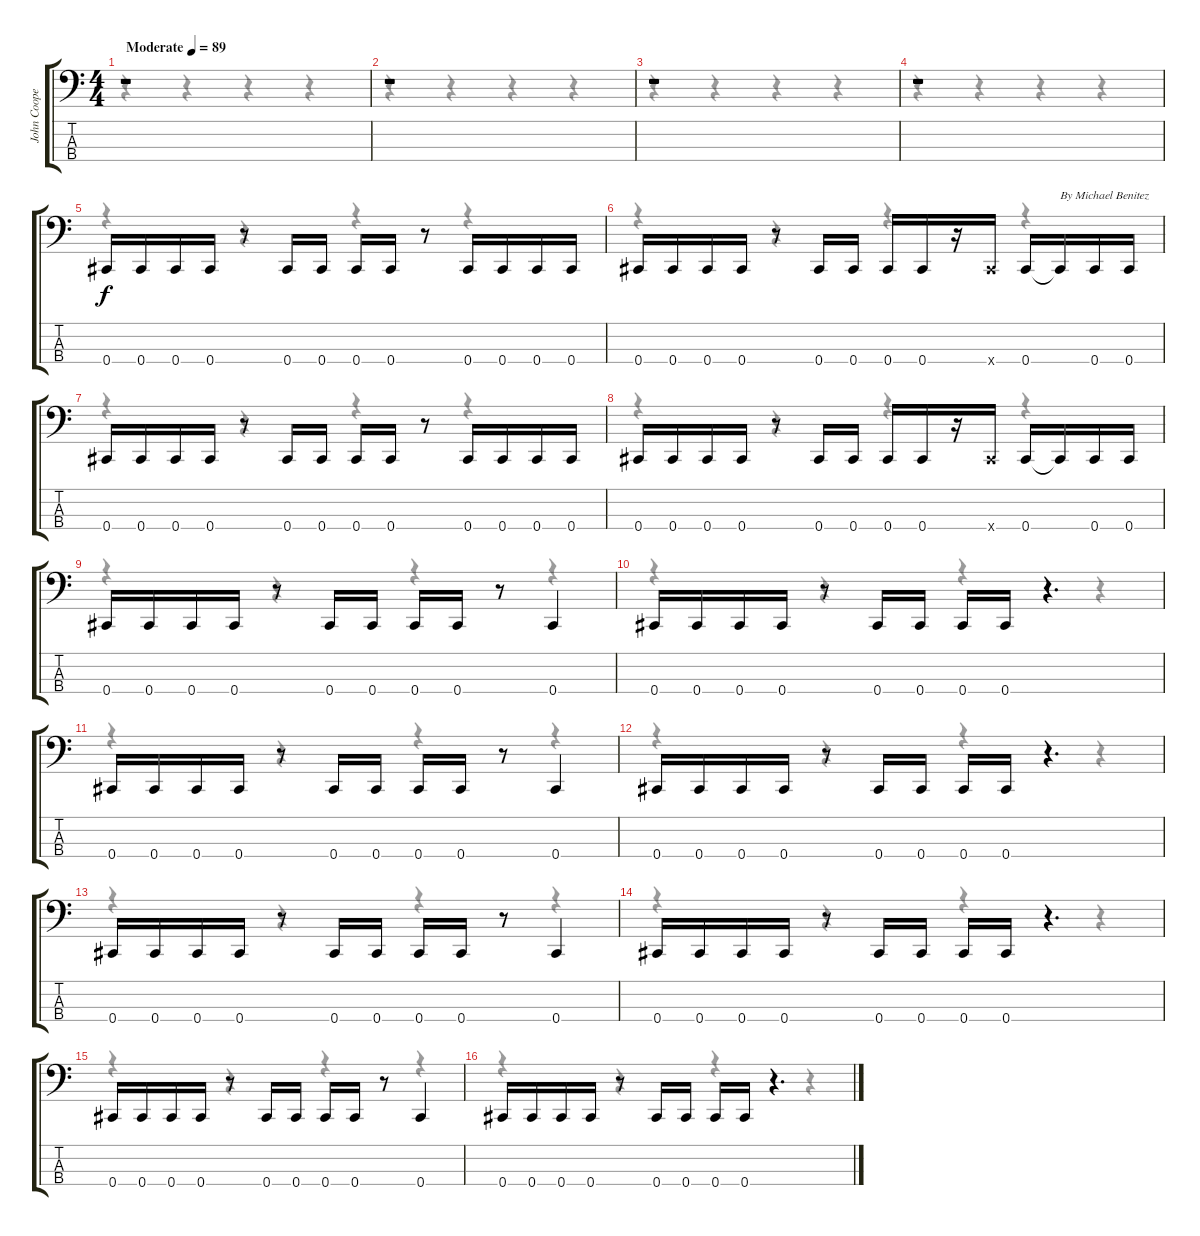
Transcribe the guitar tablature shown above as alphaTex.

\track ("John Cooper" "John Coope") {instrument electricbassfinger}
\staff {score tabs}
\tuning (Gb2 Db2 Ab1 Db1) {hide}
\voice
\ts (4 4)
\tempo (89 "Moderate")
\clef f4
\ks c
r.1{dy f instrument electricbassfinger} |
r.1 |
r.1 |
r.1 |
0.4.16 0.4.16 0.4.16 0.4.16 r.8 0.4.16 0.4.16 0.4.16 0.4.16 r.8 0.4.16 0.4.16 0.4.16 0.4.16 |
0.4.16 0.4.16 0.4.16 0.4.16 r.8 0.4.16 0.4.16 0.4.16 0.4.16 r.16 0.4{x}.16 0.4.16 0.4{t}.16{txt "By Michael Benitez"} 0.4.16 0.4.16 |
0.4.16 0.4.16 0.4.16 0.4.16 r.8 0.4.16 0.4.16 0.4.16 0.4.16 r.8 0.4.16 0.4.16 0.4.16 0.4.16 |
0.4.16 0.4.16 0.4.16 0.4.16 r.8 0.4.16 0.4.16 0.4.16 0.4.16 r.16 0.4{x}.16 0.4.16 0.4{t}.16 0.4.16 0.4.16 |
0.4.16 0.4.16 0.4.16 0.4.16 r.8 0.4.16 0.4.16 0.4.16 0.4.16 r.8 0.4.4 |
0.4.16 0.4.16 0.4.16 0.4.16 r.8 0.4.16 0.4.16 0.4.16 0.4.16 r.4{d} |
0.4.16 0.4.16 0.4.16 0.4.16 r.8 0.4.16 0.4.16 0.4.16 0.4.16 r.8 0.4.4 |
0.4.16 0.4.16 0.4.16 0.4.16 r.8 0.4.16 0.4.16 0.4.16 0.4.16 r.4{d} |
0.4.16 0.4.16 0.4.16 0.4.16 r.8 0.4.16 0.4.16 0.4.16 0.4.16 r.8 0.4.4 |
0.4.16 0.4.16 0.4.16 0.4.16 r.8 0.4.16 0.4.16 0.4.16 0.4.16 r.4{d} |
0.4.16 0.4.16 0.4.16 0.4.16 r.8 0.4.16 0.4.16 0.4.16 0.4.16 r.8 0.4.4 |
0.4.16 0.4.16 0.4.16 0.4.16 r.8 0.4.16 0.4.16 0.4.16 0.4.16 r.4{d}
\voice
\clef f4
\ottava regular
\simile none
\ks c
r.4{dy f} r.4 r.4 r.4 |
r.4 r.4 r.4 r.4 |
r.4 r.4 r.4 r.4 |
r.4 r.4 r.4 r.4 |
r.4 r.4 r.4 r.4 |
r.4 r.4 r.4 r.4 |
r.4 r.4 r.4 r.4 |
r.4 r.4 r.4 r.4 |
r.4 r.4 r.4 r.4 |
r.4 r.4 r.4 r.4 |
r.4 r.4 r.4 r.4 |
r.4 r.4 r.4 r.4 |
r.4 r.4 r.4 r.4 |
r.4 r.4 r.4 r.4 |
r.4 r.4 r.4 r.4 |
r.4 r.4 r.4 r.4
